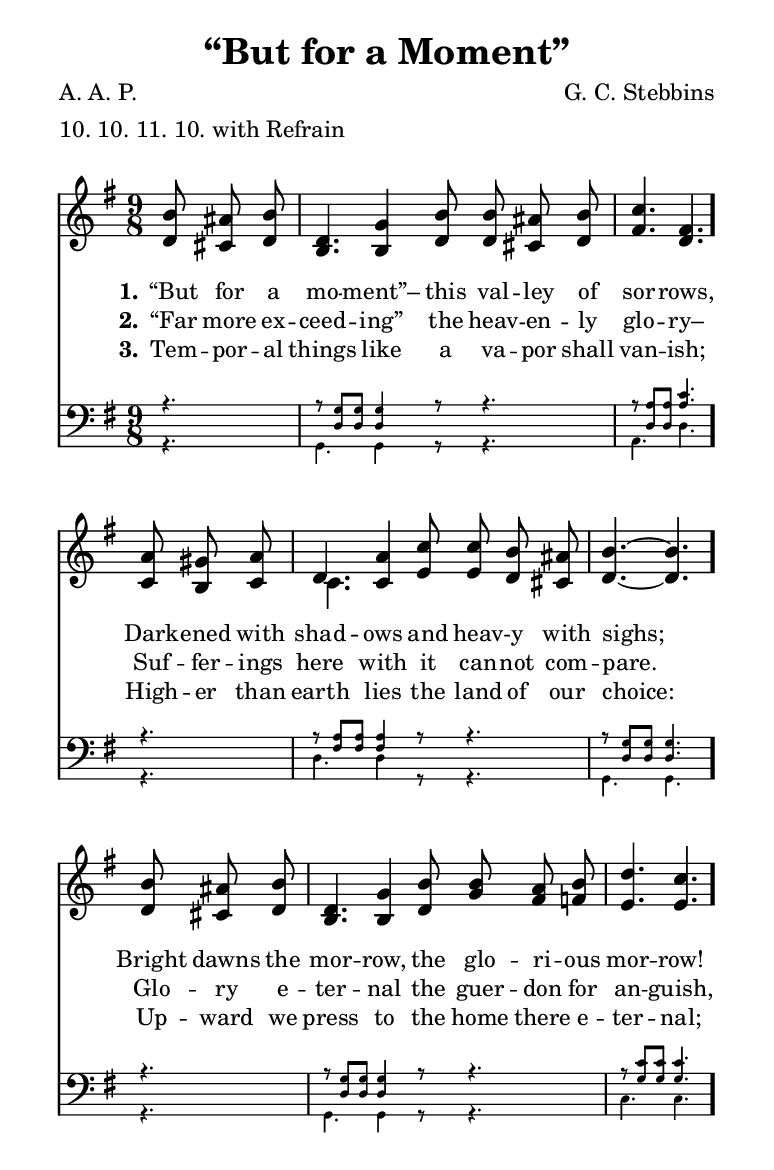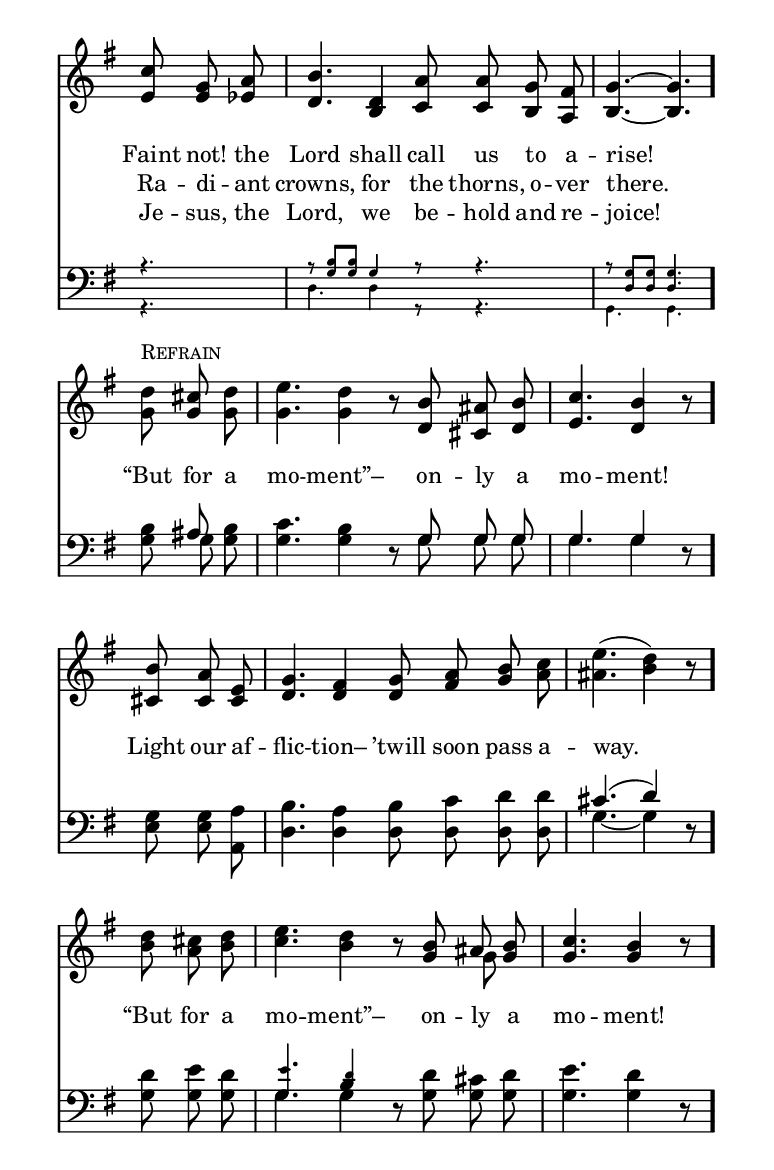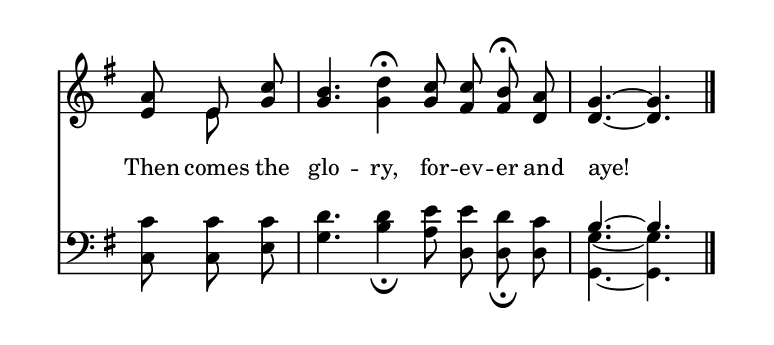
\include "common/global.ily"
\paper {
  \include "common/paper.ily"
  ragged-last-bottom = ##t
  page-count = #(cond (is-eogsized 2) (#t #f))
  system-count = #(cond (is-eogsized 6) (#t #f))
}

\header{
  hymnnumber = "207"
  title = "“But for a Moment”"
  tunename = ""
  meter = "10. 10. 11. 10. with Refrain"
  poet = "A. A. P."
  composer = "G. C. Stebbins"
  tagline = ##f
}

ta = { \tempo 4=80 }
tb = { \tempo 4=40 }

global = {
  \include "common/overrides.ily"
  \override Staff.TimeSignature.style = #'numbered
  \time 9/8
  \override Score.MetronomeMark.transparent = ##t % hide all fermata changes too
  \ta
  \key g \major
  \partial 4.
  \autoBeamOff
}

patternA = { c8 c c | c4. c4 c8 c c c | c4. c }
patternB = { c8 c c | c4. c4 c8 c c c | c4. ~ c }
patternC = { c8 c c | c4. c4 r8 c c c | c4. c4 c8 }
patternD = { c8 c c | c4. c4 c8 c c c | c4. c4 c8 }

notesSoprano = {
\global
\relative c'' {

  \changePitch \patternA { b ais b d, g b b ais b | c fis, }
  \changePitch \patternB { a gis a | d, a' c c b ais | b b }
  \changePitch \patternA { b ais b | d, g b b a b | d c }
  \changePitch \patternB { c g a | b d, a' a g fis | g g }

  << s^\markup { \small \caps "Refrain" }
  \changePitch \patternC { d' cis d | e d b ais b | c b r } >>
  \changePitch \patternD { b a e | g fis g a b c | e( d) r }
  \changePitch \patternC { d cis d | e d b ais b | c b r }
  \changePitch \patternA { a e c' | b \tb d\fermata \ta c c \tb b\fermata \ta a | g ~ g }

  \bar "|."

}
}

notesAlto = {
\global
\relative e' {

  \changePitch \patternA { d cis d | b b d d cis d | fis d }
  \changePitch \patternB { c b c | c c e e d cis | d d }
  \changePitch \patternA { d cis d | b b d g fis f | e e }
  \changePitch \patternB { e e ees | d b c c b a | b b }

  \changePitch \patternC { g' g g | g g d cis d | e d r }
  \changePitch \patternD { cis cis cis | d d d fis g a | ais( b) r }
  \changePitch \patternC { b ais b | c b g g g | g g r }
  \changePitch \patternA { e e g | g g g fis fis d | d ~ d }

}
}

notesTenorVerse = {
\global
\relative a {

  \magnifyMusic 0.63 {
  \override Score.SpacingSpanner.spacing-increment = #(* 1.2 0.63)
  r4. | r8 <g d>[ <g d>] <g d>4 r8 r4. | r8 <a d,>[ <a d,>] <c a>4.
  r4. | r8 <a fis>[ <a fis>] <a fis>4 r8 r4. | r8 <g d>[ <g d>] <g d>4.
  r4. | r8 <g d>[ <g d>] <g d>4 r8 r4. | r8 <c g>[ <c g>] <c g>4.
  r4. | r8 <b g>[ <b g>] g4 r8 r4. | r8 <g d>[ <g d>] <g d>4.
  }

}
}

notesTenorChorus = {
\global
\relative a {

  \repeat unfold 36 \skip 4
  \changePitch \patternC { b ais b | c b g g g | g g r }
  \changePitch \patternD { g g a | b a b c d d | cis( d) r }
  \changePitch \patternC { d e d | <g, \tweak font-size #-4 e'> <b \tweak font-size #-4 d> d cis d | e d r }
  \changePitch \patternA { c c c | d d e e d c | b ~ b }

}
}

notesBassVerse = {
\global
\relative f, {

  \magnifyMusic 0.63 {
  \override Score.SpacingSpanner.spacing-increment = #(* 1.2 0.63)
  r4. | g4. g4 r8 r4. | a4. d4.
  r4. | d4. d4 r8 r4. | g,4. g4.
  r4. | g4. g4 r8 r4. | c4. c4.
  r4. | d4. d4 r8 r4. | g,4. g4.
  }

}
}

notesBassChorus = {
\global
\relative f, {

  \repeat unfold 36 \skip 4
  \changePitch \patternC { g' g g | g g g g g | g g r }
  \changePitch \patternD { e e a, | d d d d d d | g ~ g r }
  \changePitch \patternC { g g g | g g g g g | g g r }
  \changePitch \patternA { c, c e | g b_\fermata a d, d_\fermata d | < g g, > ~ < g g, > }

}
}

Refrain = \lyricmode {

“But for a mo -- ment”– on -- ly a mo -- ment! \bar "."
Light our af -- flic -- tion– ’twill soon pass a -- way. \bar "."
“But for a mo -- ment”– on -- ly a mo -- ment! \bar "."
Then comes the glo -- ry, for -- ev -- er and aye! \bar "."

}

wordsA = \lyricmode {
\set stanza = "1."

“But for a mo -- ment”– this val -- ley of sor -- rows, \bar "."
Dark -- ened with shad -- ows and heav -- y with sighs; \bar "."
Bright dawns the mor -- row, the glo -- ri -- ous mor -- row! \bar "."
Faint not! the Lord shall call us to a -- rise! \bar "."

}

wordsB = \lyricmode {
\set stanza = "2."

“Far more ex -- ceed -- ing” the heav -- en -- ly glo -- ry–
Suf -- fer -- ings here with it can -- not com -- pare.
Glo -- ry e -- ter -- nal the guer -- don for an -- guish,
Ra -- di -- ant crowns, for the thorns, o -- ver there.

\Refrain

}

wordsC = \lyricmode {
\set stanza = "3."

Tem -- por -- al things like a va -- por shall van -- ish;
High -- er than earth lies the land of our choice:
Up -- ward we press to the home there e -- ter -- nal;
Je -- sus, the Lord, we be -- hold and re -- joice!

}

\score {
  \context ChoirStaff <<
    \context Staff = upper <<
      \set Staff.autoBeaming = ##f
      \set ChoirStaff.systemStartDelimiter = #'SystemStartBar
      \set ChoirStaff.printPartCombineTexts = ##f
      \partcombine #'(2 . 9) \notesSoprano \notesAlto
      \context NullVoice = sopranos { \voiceOne << \notesSoprano >> }
      \context Lyrics = one   \lyricsto sopranos \wordsA
      \context Lyrics = two   \lyricsto sopranos \wordsB
      \context Lyrics = three \lyricsto sopranos \wordsC
    >>
    \context Staff = men <<
      \set Staff.autoBeaming = ##f
      \clef bass
      \set ChoirStaff.printPartCombineTexts = ##f
      \context Voice = tenors { \voiceOne << \notesTenorVerse >> }
      \context Voice = basses { \voiceTwo << \notesBassVerse >> }
      \partcombine #'(2 . 9) \notesTenorChorus \notesBassChorus
    >>
  >>
  \layout {
    \include "common/layout.ily"
  }
  \midi{
    \include "common/midi.ily"
  }
}

\version "2.19.49"  % necessary for upgrading to future LilyPond versions.

% vi:set et ts=2 sw=2 ai nocindent syntax=lilypond:
